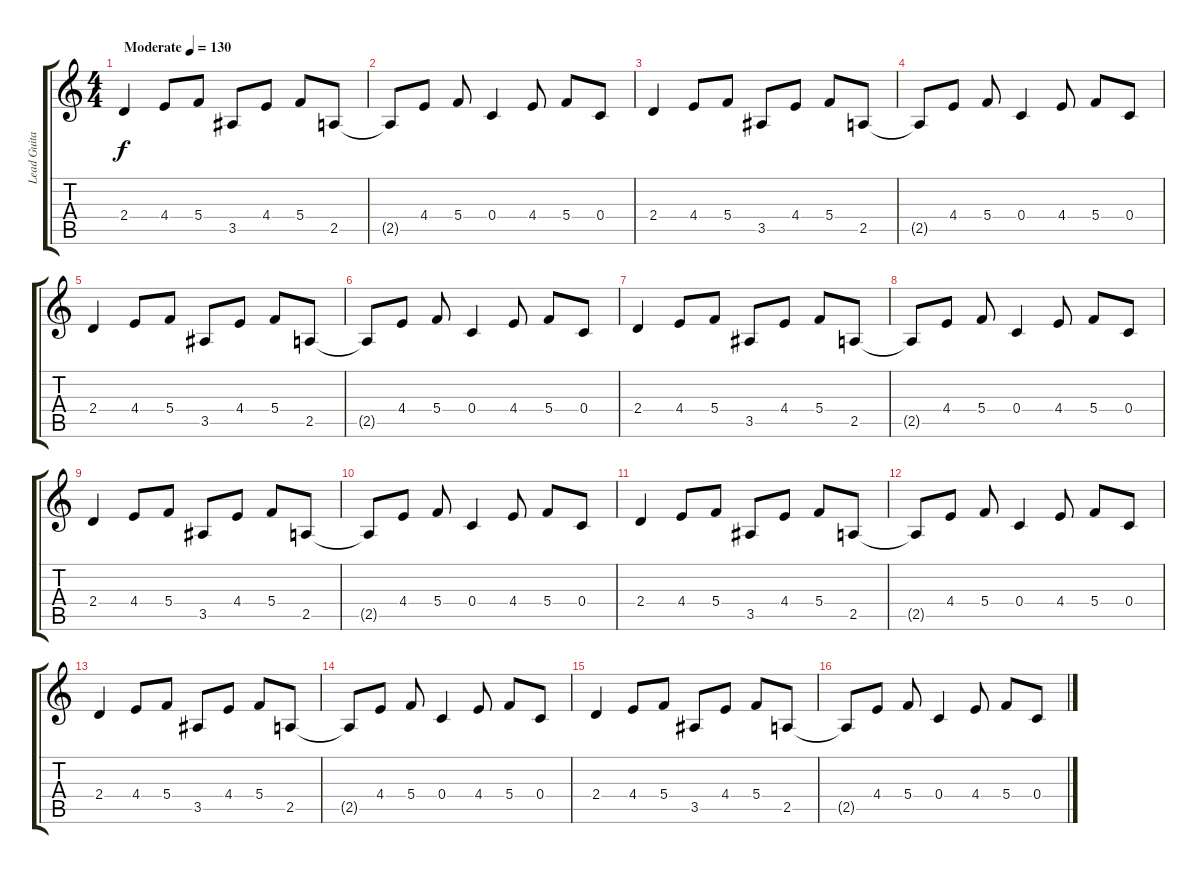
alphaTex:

\track ("Lead Guitar" "Lead Guita") {instrument overdrivenguitar}
\staff {score tabs}
\tuning (D4 A3 F3 C3 G2 D2) {hide}
\ts (4 4)
\tempo (130 "Moderate")
\clef g2
\ks c
2.4.4{dy f instrument overdrivenguitar} 4.4.8 5.4.8 3.5.8 4.4.8 5.4.8 2.5.8 |
2.5{t}.8 4.4.8 5.4.8 0.4.4 4.4.8 5.4.8 0.4.8 |
2.4.4 4.4.8 5.4.8 3.5.8 4.4.8 5.4.8 2.5.8 |
2.5{t}.8 4.4.8 5.4.8 0.4.4 4.4.8 5.4.8 0.4.8 |
2.4.4 4.4.8 5.4.8 3.5.8 4.4.8 5.4.8 2.5.8 |
2.5{t}.8 4.4.8 5.4.8 0.4.4 4.4.8 5.4.8 0.4.8 |
2.4.4 4.4.8 5.4.8 3.5.8 4.4.8 5.4.8 2.5.8 |
2.5{t}.8 4.4.8 5.4.8 0.4.4 4.4.8 5.4.8 0.4.8 |
2.4.4 4.4.8 5.4.8 3.5.8 4.4.8 5.4.8 2.5.8 |
2.5{t}.8 4.4.8 5.4.8 0.4.4 4.4.8 5.4.8 0.4.8 |
2.4.4 4.4.8 5.4.8 3.5.8 4.4.8 5.4.8 2.5.8 |
2.5{t}.8 4.4.8 5.4.8 0.4.4 4.4.8 5.4.8 0.4.8 |
2.4.4 4.4.8 5.4.8 3.5.8 4.4.8 5.4.8 2.5.8 |
2.5{t}.8 4.4.8 5.4.8 0.4.4 4.4.8 5.4.8 0.4.8 |
2.4.4 4.4.8 5.4.8 3.5.8 4.4.8 5.4.8 2.5.8 |
2.5{t}.8 4.4.8 5.4.8 0.4.4 4.4.8 5.4.8 0.4.8
